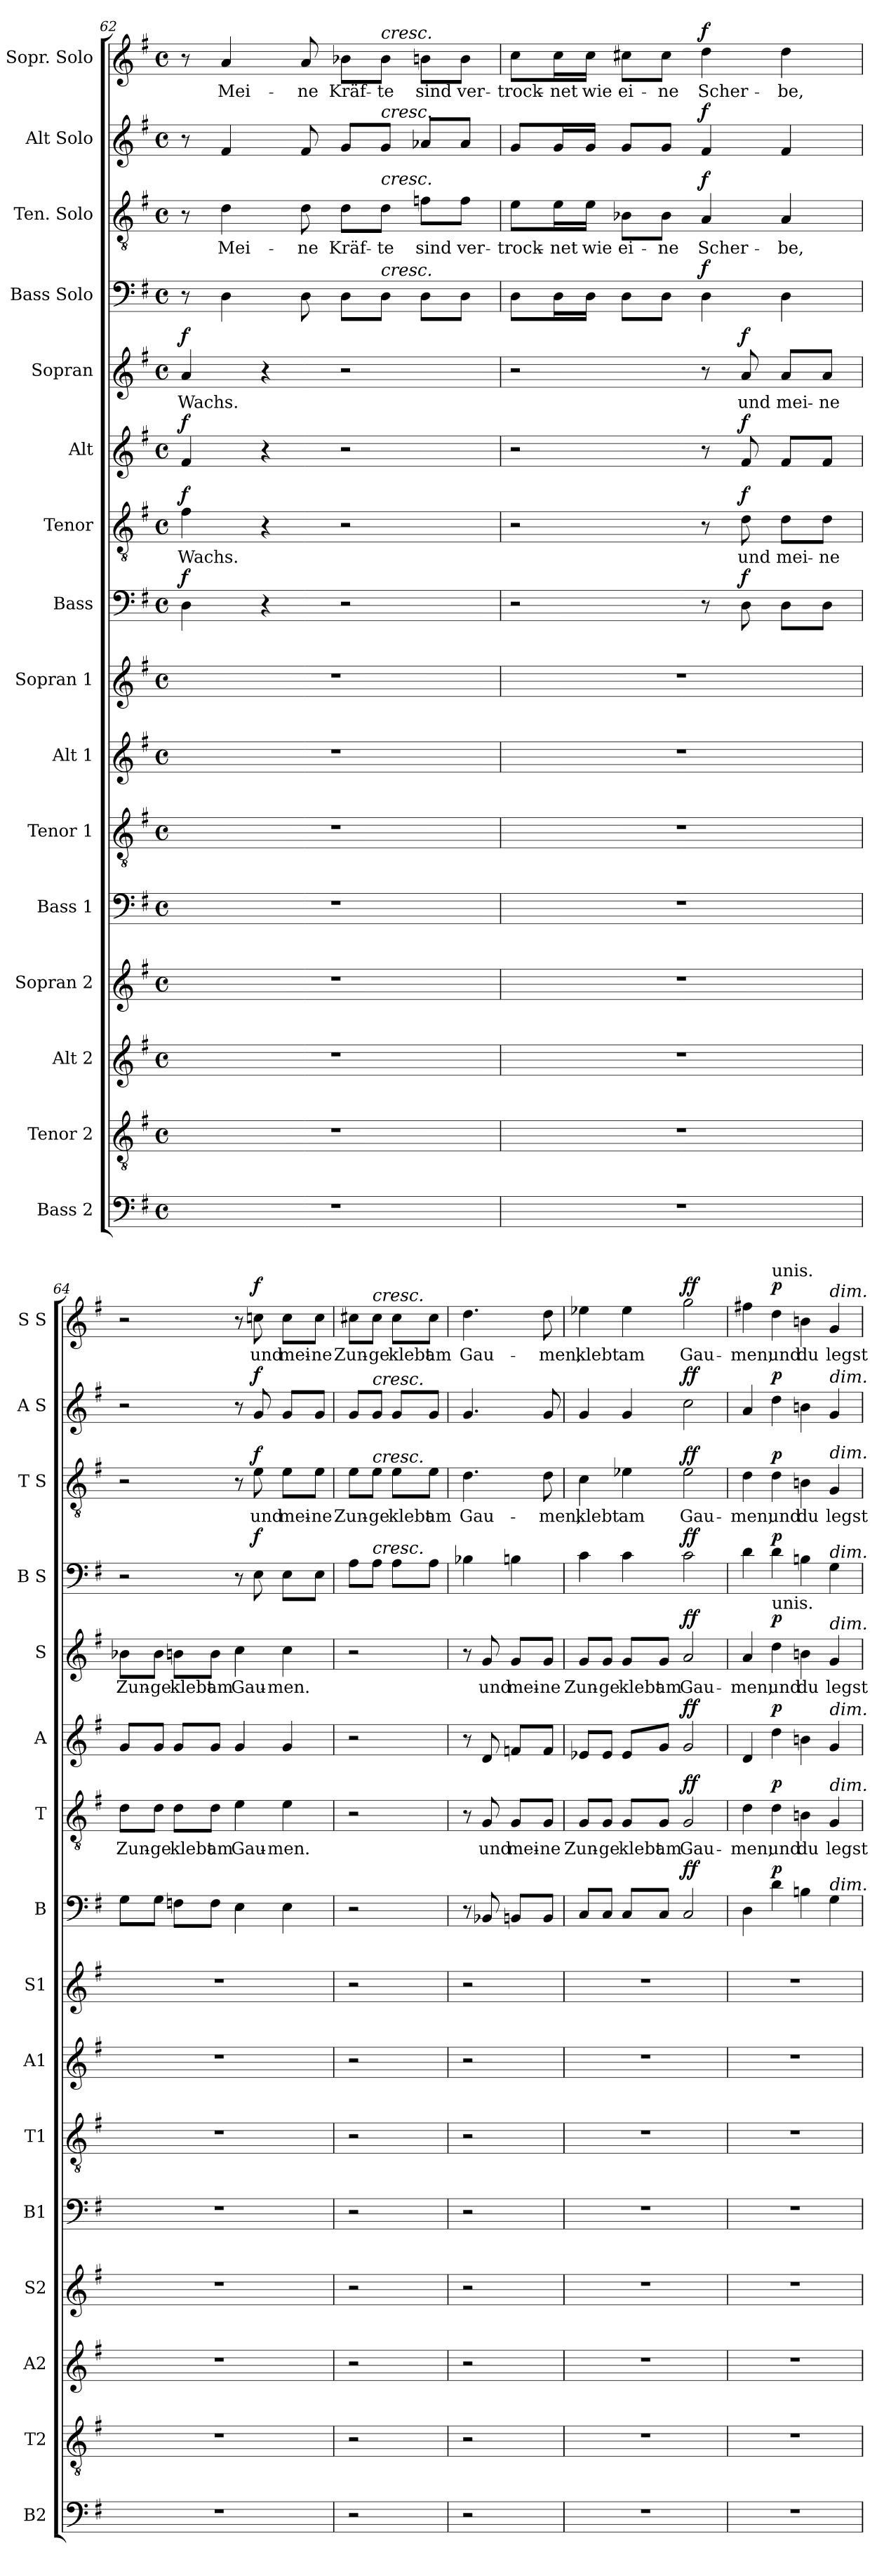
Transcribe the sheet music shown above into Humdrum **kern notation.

**kern	**kern	**kern	**kern	**kern	**kern	**kern	**kern	**kern	**dynam	**kern	**text	**dynam	**kern	**dynam	**kern	**text	**dynam	**kern	**dynam	**kern	**text	**dynam	**kern	**dynam	**kern	**text	**dynam
*part16	*part15	*part14	*part13	*part12	*part11	*part10	*part9	*part8	*part8	*part7	*part7	*part7	*part6	*part6	*part5	*part5	*part5	*part4	*part4	*part3	*part3	*part3	*part2	*part2	*part1	*part1	*part1
*staff16	*staff15	*staff14	*staff13	*staff12	*staff11	*staff10	*staff9	*staff8	*staff8	*staff7	*staff7	*staff7	*staff6	*staff6	*staff5	*staff5	*staff5	*staff4	*staff4	*staff3	*staff3	*staff3	*staff2	*staff2	*staff1	*staff1	*staff1
*I"Bass 2	*I"Tenor 2	*I"Alt 2	*I"Sopran 2	*I"Bass 1	*I"Tenor 1	*I"Alt 1	*I"Sopran 1	*I"Bass	*	*I"Tenor	*	*	*I"Alt	*	*I"Sopran	*	*	*I"Bass Solo	*	*I"Ten. Solo	*	*	*I"Alt Solo	*	*I"Sopr. Solo	*	*
*I'B2	*I'T2	*I'A2	*I'S2	*I'B1	*I'T1	*I'A1	*I'S1	*I'B	*	*I'T	*	*	*I'A	*	*I'S	*	*	*I'B S	*	*I'T S	*	*	*I'A S	*	*I'S S	*	*
*clefF4	*clefGv2	*clefG2	*clefG2	*clefF4	*clefGv2	*clefG2	*clefG2	*clefF4	*	*clefGv2	*	*	*clefG2	*	*clefG2	*	*	*clefF4	*	*clefGv2	*	*	*clefG2	*	*clefG2	*	*
*k[f#]	*k[f#]	*k[f#]	*k[f#]	*k[f#]	*k[f#]	*k[f#]	*k[f#]	*k[f#]	*	*k[f#]	*	*	*k[f#]	*	*k[f#]	*	*	*k[f#]	*	*k[f#]	*	*	*k[f#]	*	*k[f#]	*	*
*M4/4	*M4/4	*M4/4	*M4/4	*M4/4	*M4/4	*M4/4	*M4/4	*M4/4	*	*M4/4	*	*	*M4/4	*	*M4/4	*	*	*M4/4	*	*M4/4	*	*	*M4/4	*	*M4/4	*	*
*met(c)	*met(c)	*met(c)	*met(c)	*met(c)	*met(c)	*met(c)	*met(c)	*met(c)	*	*met(c)	*	*	*met(c)	*	*met(c)	*	*	*met(c)	*	*met(c)	*	*	*met(c)	*	*met(c)	*	*
=62	=62	=62	=62	=62	=62	=62	=62	=62	=62	=62	=62	=62	=62	=62	=62	=62	=62	=62	=62	=62	=62	=62	=62	=62	=62	=62	=62
!	!	!	!	!	!	!	!	!	!LO:DY:a	!	!	!LO:DY:a	!	!LO:DY:a	!	!	!LO:DY:a	!	!	!	!	!	!	!	!	!	!
1r	1r	1r	1r	1r	1r	1r	1r	4D\	f	4f#\	Wachs.	f	4f#/	f	4a/	Wachs.	f	8r	.	8r	.	.	8r	.	8r	.	.
.	.	.	.	.	.	.	.	.	.	.	.	.	.	.	.	.	.	4D\	.	4d\	Mei-	.	4f#/	.	4a/	Mei-	.
.	.	.	.	.	.	.	.	4r	.	4r	.	.	4r	.	4r	.	.	.	.	.	.	.	.	.	.	.	.
.	.	.	.	.	.	.	.	.	.	.	.	.	.	.	.	.	.	8D\	.	8d\	-ne	.	8f#/	.	8a/	-ne	.
.	.	.	.	.	.	.	.	2r	.	2r	.	.	2r	.	2r	.	.	8D\L	.	8d\L	Kräf-	.	8g/L	.	8b-X\L	Kräf-	.
!	!	!	!	!	!	!	!	!	!	!	!	!	!	!	!	!	!	!	!	!	!	!	!	!	!LO:TX:a:i:t=cresc.	!	!
!	!	!	!	!	!	!	!	!	!	!	!	!	!	!	!	!	!	!	!	!	!	!	!LO:TX:a:i:t=cresc.	!	!	!	!
!	!	!	!	!	!	!	!	!	!	!	!	!	!	!	!	!	!	!	!	!LO:TX:a:i:t=cresc.	!	!	!	!	!	!	!
!	!	!	!	!	!	!	!	!	!	!	!	!	!	!	!	!	!	!LO:TX:a:i:t=cresc.	!	!	!	!	!	!	!	!	!
.	.	.	.	.	.	.	.	.	.	.	.	.	.	.	.	.	.	8D\J	.	8d\J	-te	.	8g/J	.	8b-\J	-te	.
.	.	.	.	.	.	.	.	.	.	.	.	.	.	.	.	.	.	8D\L	.	8fn\L	sind	.	8a-X/L	.	8bn\L	sind	.
.	.	.	.	.	.	.	.	.	.	.	.	.	.	.	.	.	.	8D\J	.	8f\J	ver-	.	8a-/J	.	8b\J	ver-	.
!!LO:LB:g=z
=63	=63	=63	=63	=63	=63	=63	=63	=63	=63	=63	=63	=63	=63	=63	=63	=63	=63	=63	=63	=63	=63	=63	=63	=63	=63	=63	=63
1r	1r	1r	1r	1r	1r	1r	1r	2r	.	2r	.	.	2r	.	2r	.	.	8D\L	.	8e\L	-trock-	.	8g/L	.	8cc\L	-trock-	.
.	.	.	.	.	.	.	.	.	.	.	.	.	.	.	.	.	.	16D\L	.	16e\L	-net	.	16g/L	.	16cc\L	-net	.
.	.	.	.	.	.	.	.	.	.	.	.	.	.	.	.	.	.	16D\JJ	.	16e\JJ	wie	.	16g/JJ	.	16cc\JJ	wie	.
.	.	.	.	.	.	.	.	.	.	.	.	.	.	.	.	.	.	8D\L	.	8B-X\L	ei-	.	8g/L	.	8cc#X\L	ei-	.
.	.	.	.	.	.	.	.	.	.	.	.	.	.	.	.	.	.	8D\J	.	8B-\J	-ne	.	8g/J	.	8cc#\J	-ne	.
!	!	!	!	!	!	!	!	!	!	!	!	!	!	!	!	!	!	!	!LO:DY:a	!	!	!LO:DY:a	!	!LO:DY:a	!	!	!LO:DY:a
.	.	.	.	.	.	.	.	8r	.	8r	.	.	8r	.	8r	.	.	4D\	f	4A/	Scher-	f	4f#/	f	4dd\	Scher-	f
!	!	!	!	!	!	!	!	!	!LO:DY:a	!	!	!LO:DY:a	!	!LO:DY:a	!	!	!LO:DY:a	!	!	!	!	!	!	!	!	!	!
.	.	.	.	.	.	.	.	8D\	f	8d\	und	f	8f#/	f	8a/	und	f	.	.	.	.	.	.	.	.	.	.
.	.	.	.	.	.	.	.	8D\L	.	8d\L	mei-	.	8f#/L	.	8a/L	mei-	.	4D\	.	4A/	-be,	.	4f#/	.	4dd\	-be,	.
.	.	.	.	.	.	.	.	8D\J	.	8d\J	-ne	.	8f#/J	.	8a/J	-ne	.	.	.	.	.	.	.	.	.	.	.
=64	=64	=64	=64	=64	=64	=64	=64	=64	=64	=64	=64	=64	=64	=64	=64	=64	=64	=64	=64	=64	=64	=64	=64	=64	=64	=64	=64
1r	1r	1r	1r	1r	1r	1r	1r	8G\L	.	8d\L	Zun-	.	8g/L	.	8b-X\L	Zun-	.	2r	.	2r	.	.	2r	.	2r	.	.
.	.	.	.	.	.	.	.	8G\J	.	8d\J	-ge	.	8g/J	.	8b-\J	-ge	.	.	.	.	.	.	.	.	.	.	.
.	.	.	.	.	.	.	.	8Fn\L	.	8d\L	klebt	.	8g/L	.	8bn\L	klebt	.	.	.	.	.	.	.	.	.	.	.
.	.	.	.	.	.	.	.	8F\J	.	8d\J	am	.	8g/J	.	8b\J	am	.	.	.	.	.	.	.	.	.	.	.
.	.	.	.	.	.	.	.	4E\	.	4e\	Gau-	.	4g/	.	4cc\	Gau-	.	8r	.	8r	.	.	8r	.	8r	.	.
!	!	!	!	!	!	!	!	!	!	!	!	!	!	!	!	!	!	!	!LO:DY:a	!	!	!LO:DY:a	!	!LO:DY:a	!	!	!LO:DY:a
.	.	.	.	.	.	.	.	.	.	.	.	.	.	.	.	.	.	8E\	f	8e\	und	f	8g/	f	8ccn\	und	f
.	.	.	.	.	.	.	.	4E\	.	4e\	-men.	.	4g/	.	4cc\	-men.	.	8E\L	.	8e\L	mei-	.	8g/L	.	8cc\L	mei-	.
.	.	.	.	.	.	.	.	.	.	.	.	.	.	.	.	.	.	8E\J	.	8e\J	-ne	.	8g/J	.	8cc\J	-ne	.
=65	=65	=65	=65	=65	=65	=65	=65	=65	=65	=65	=65	=65	=65	=65	=65	=65	=65	=65	=65	=65	=65	=65	=65	=65	=65	=65	=65
2r	2r	2r	2r	2r	2r	2r	2r	2r	.	2r	.	.	2r	.	2r	.	.	8A\L	.	8e\L	Zun-	.	8g/L	.	8cc#X\L	Zun-	.
!	!	!	!	!	!	!	!	!	!	!	!	!	!	!	!	!	!	!	!	!	!	!	!	!	!LO:TX:a:i:t=cresc.	!	!
!	!	!	!	!	!	!	!	!	!	!	!	!	!	!	!	!	!	!	!	!	!	!	!LO:TX:a:i:t=cresc.	!	!	!	!
!	!	!	!	!	!	!	!	!	!	!	!	!	!	!	!	!	!	!	!	!LO:TX:a:i:t=cresc.	!	!	!	!	!	!	!
!	!	!	!	!	!	!	!	!	!	!	!	!	!	!	!	!	!	!LO:TX:a:i:t=cresc.	!	!	!	!	!	!	!	!	!
.	.	.	.	.	.	.	.	.	.	.	.	.	.	.	.	.	.	8A\J	.	8e\J	-ge	.	8g/J	.	8cc#\J	-ge	.
.	.	.	.	.	.	.	.	.	.	.	.	.	.	.	.	.	.	8A\L	.	8e\L	klebt	.	8g/L	.	8cc#\L	klebt	.
.	.	.	.	.	.	.	.	.	.	.	.	.	.	.	.	.	.	8A\J	.	8e\J	am	.	8g/J	.	8cc#\J	am	.
!!LO:PB:g=z
=65X2	=65X2	=65X2	=65X2	=65X2	=65X2	=65X2	=65X2	=65X2	=65X2	=65X2	=65X2	=65X2	=65X2	=65X2	=65X2	=65X2	=65X2	=65X2	=65X2	=65X2	=65X2	=65X2	=65X2	=65X2	=65X2	=65X2	=65X2
2r	2r	2r	2r	2r	2r	2r	2r	8r	.	8r	.	.	8r	.	8r	.	.	4B-X\	.	4.d\	Gau-	.	4.g/	.	4.dd\	Gau-	.
.	.	.	.	.	.	.	.	8BB-X/	.	8G/	und	.	8d/	.	8g/	und	.	.	.	.	.	.	.	.	.	.	.
.	.	.	.	.	.	.	.	8BBn/L	.	8G/L	mei-	.	8fn/L	.	8g/L	mei-	.	4Bn\	.	.	.	.	.	.	.	.	.
.	.	.	.	.	.	.	.	8BB/J	.	8G/J	-ne	.	8f/J	.	8g/J	-ne	.	.	.	8d\	-men,	.	8g/	.	8dd\	-men,	.
=66	=66	=66	=66	=66	=66	=66	=66	=66	=66	=66	=66	=66	=66	=66	=66	=66	=66	=66	=66	=66	=66	=66	=66	=66	=66	=66	=66
1r	1r	1r	1r	1r	1r	1r	1r	8C/L	.	8G/L	Zun-	.	8e-X/L	.	8g/L	Zun-	.	4c\	.	4c\	klebt	.	4g/	.	4ee-X\	klebt	.
.	.	.	.	.	.	.	.	8C/J	.	8G/J	-ge	.	8e-/J	.	8g/J	-ge	.	.	.	.	.	.	.	.	.	.	.
.	.	.	.	.	.	.	.	8C/L	.	8G/L	klebt	.	8e-/L	.	8g/L	klebt	.	4c\	.	4e-X\	am	.	4g/	.	4ee-\	am	.
.	.	.	.	.	.	.	.	8C/J	.	8G/J	am	.	8g/J	.	8g/J	am	.	.	.	.	.	.	.	.	.	.	.
!	!	!	!	!	!	!	!	!	!LO:DY:a	!	!	!LO:DY:a	!	!LO:DY:a	!	!	!LO:DY:a	!	!LO:DY:a	!	!	!LO:DY:a	!	!LO:DY:a	!	!	!LO:DY:a
.	.	.	.	.	.	.	.	2C/	ff	2G/	Gau-	ff	2g/	ff	2a/	Gau-	ff	2c\	ff	2e-\	Gau-	ff	2cc\	ff	2gg\	Gau-	ff
=67	=67	=67	=67	=67	=67	=67	=67	=67	=67	=67	=67	=67	=67	=67	=67	=67	=67	=67	=67	=67	=67	=67	=67	=67	=67	=67	=67
1r	1r	1r	1r	1r	1r	1r	1r	4D\	.	4d\	-men;	.	4d/	.	4a/	-men;	.	4d\	.	4d\	-men;	.	4a/	.	4ff#X\	-men;	.
!	!	!	!	!	!	!	!	!	!	!	!	!	!	!	!	!	!	!	!	!	!	!	!	!	!LO:TX:a:t=unis.	!	!
!	!	!	!	!	!	!	!	!	!	!	!	!	!	!	!LO:TX:a:t=unis.	!	!	!	!	!	!	!	!	!	!	!	!
!	!	!	!	!	!	!	!	!	!LO:DY:a	!	!	!LO:DY:a	!	!LO:DY:a	!	!	!LO:DY:a	!	!LO:DY:a	!	!	!LO:DY:a	!	!LO:DY:a	!	!	!LO:DY:a
.	.	.	.	.	.	.	.	4d\	p	4d\	und	p	4dd\	p	4dd\	und	p	4d\	p	4d\	und	p	4dd\	p	4dd\	und	p
.	.	.	.	.	.	.	.	4Bn\	.	4Bn\	du	.	4bn\	.	4bn\	du	.	4Bn\	.	4Bn\	du	.	4bn\	.	4bn\	du	.
!	!	!	!	!	!	!	!	!	!	!	!	!	!	!	!	!	!	!	!	!	!	!	!	!	!LO:TX:a:i:t=dim.	!	!
!	!	!	!	!	!	!	!	!	!	!	!	!	!	!	!	!	!	!	!	!	!	!	!LO:TX:a:i:t=dim.	!	!	!	!
!	!	!	!	!	!	!	!	!	!	!	!	!	!	!	!	!	!	!	!	!LO:TX:a:i:t=dim.	!	!	!	!	!	!	!
!	!	!	!	!	!	!	!	!	!	!	!	!	!	!	!	!	!	!LO:TX:a:i:t=dim.	!	!	!	!	!	!	!	!	!
!	!	!	!	!	!	!	!	!	!	!	!	!	!	!	!LO:TX:a:i:t=dim.	!	!	!	!	!	!	!	!	!	!	!	!
!	!	!	!	!	!	!	!	!	!	!	!	!	!LO:TX:a:i:t=dim.	!	!	!	!	!	!	!	!	!	!	!	!	!	!
!	!	!	!	!	!	!	!	!	!	!LO:TX:a:i:t=dim.	!	!	!	!	!	!	!	!	!	!	!	!	!	!	!	!	!
!	!	!	!	!	!	!	!	!LO:TX:a:i:t=dim.	!	!	!	!	!	!	!	!	!	!	!	!	!	!	!	!	!	!	!
.	.	.	.	.	.	.	.	4G\	.	4G/	legst	.	4g/	.	4g/	legst	.	4G\	.	4G/	legst	.	4g/	.	4g/	legst	.
=	=	=	=	=	=	=	=	=	=	=	=	=	=	=	=	=	=	=	=	=	=	=	=	=	=	=	=
*-	*-	*-	*-	*-	*-	*-	*-	*-	*-	*-	*-	*-	*-	*-	*-	*-	*-	*-	*-	*-	*-	*-	*-	*-	*-	*-	*-
